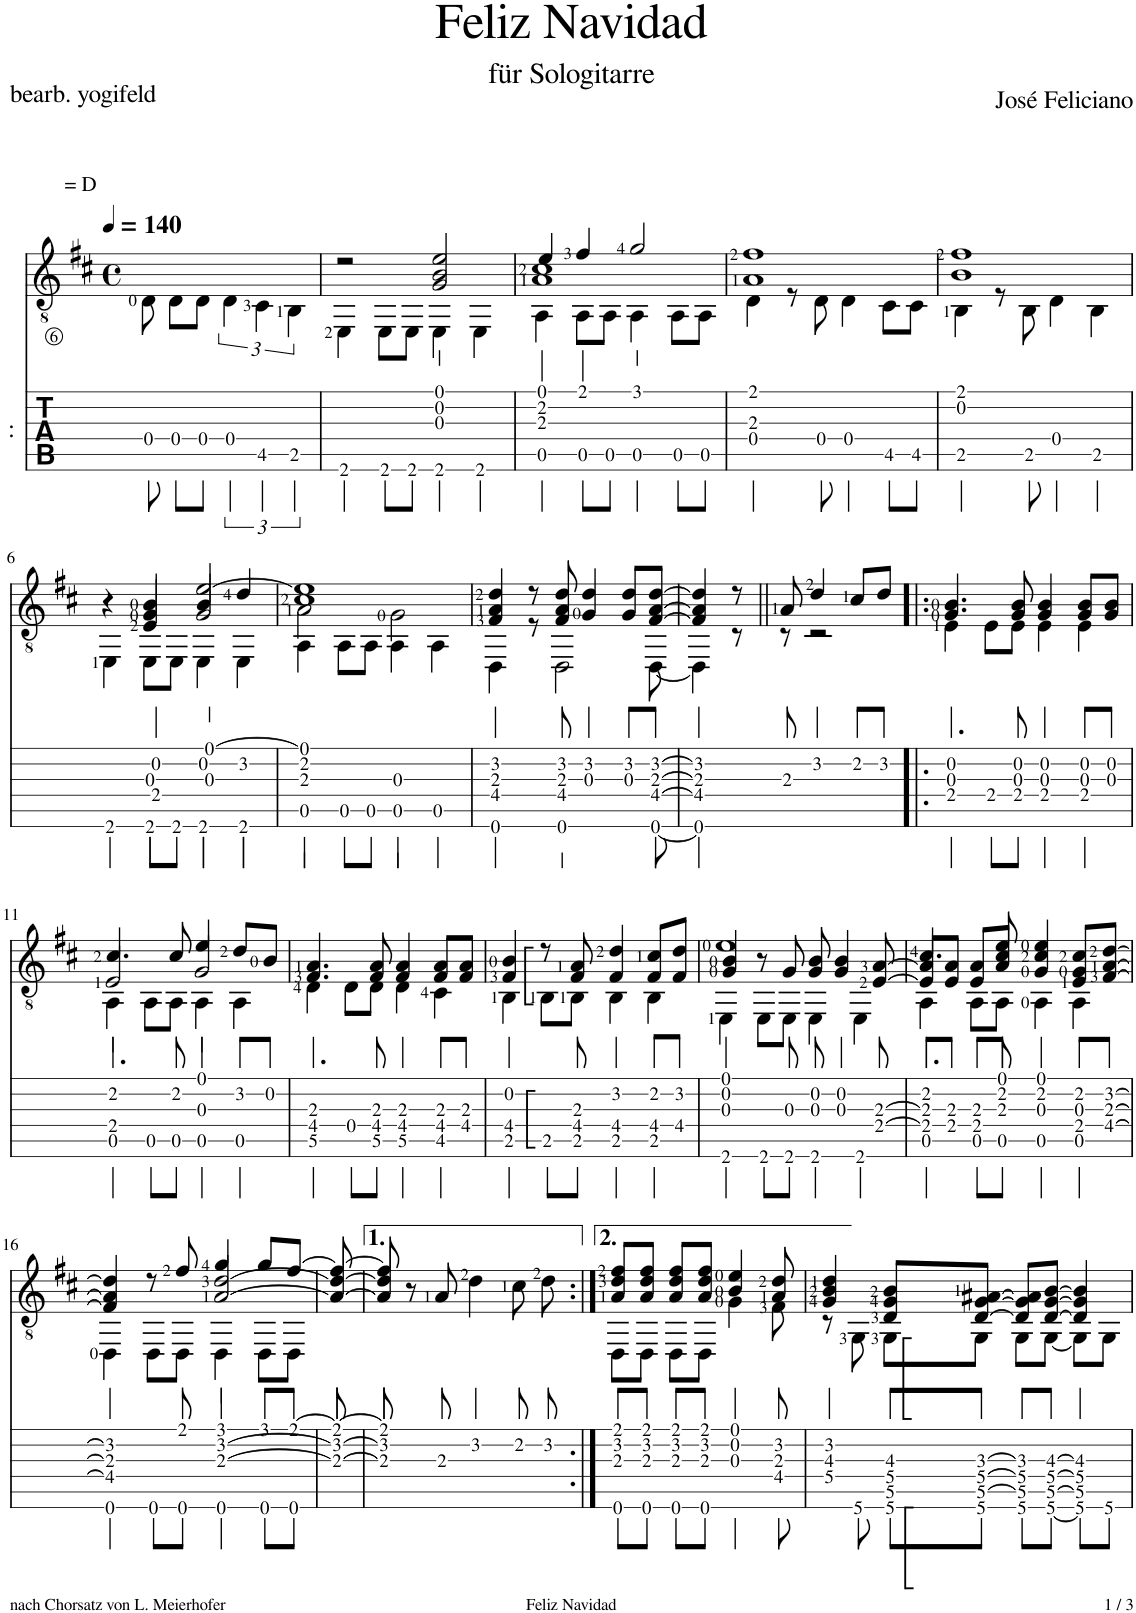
**kern	**kern
*part2	*part1
*staff2	*staff1
*I":	*I"Klassische Gitarre
*stria6	*
*	*clefGv2
*k[f#c#]	*k[f#c#]
*M4/4	*M4/4
*met(c)	*met(c)
*MM140	*MM140
=1	=1
*^	*^
!	!	!LO:TX:a:t== D	!
2ryy	8D\	2ryy	8D\
.	8D\L	.	8D\L
.	8D\J	.	8D\J
.	6D\	.	6D\
4ryy	.	4ryy	.
.	6C#\	.	6C#\
.	6BB\	.	6BB\
8ryy	.	8ryy	.
=2	=2	=2	=2
2r	4EE\	2r	4EE\
.	8EE\L	.	8EE\L
.	8EE\J	.	8EE\J
2G/ 2B/ 2e/	4EE\	2G/ 2B/ 2e/	4EE\
.	4EE\	.	4EE\
=3	=3	=3	=3
*	*^	*	*^
1A 1c#	4e/	4AA\	1A 1c#	4e/	4AA\
.	4f#/	8AA\L	.	4f#/	8AA\L
.	.	8AA\J	.	.	8AA\J
.	2g/	4AA\	.	2g/	4AA\
.	.	8AA\L	.	.	8AA\L
.	.	8AA\J	.	.	8AA\J
*	*v	*v	*	*	*
*	*	*	*v	*v
=4	=4	=4	=4
1A 1f#	4D\	1A 1f#	4D\
.	8r	.	8r
.	8D\	.	8D\
.	4D\	.	4D\
.	8C#\L	.	8C#\L
.	8C#\J	.	8C#\J
=5	=5	=5	=5
1B 1f#	4BB\	1B 1f#	4BB\
.	8r	.	8r
.	8BB\	.	8BB\
.	4D\	.	4D\
.	4BB\	.	4BB\
!!LO:LB:g=z
=6	=6	=6	=6
*	*^	*	*^
4r	4ryy	4EE\	4r	4ryy	4EE\
4E/ 4B/	4G\	8EE\L	4E/ 4B/	4G/	8EE\L
.	.	8EE\J	.	.	8EE\J
2G/ [2e/	4B\	4EE\	2G/ [2e/	4B/	4EE\
.	4d\	4EE\	.	4d/	4EE\
=7	=7	=7	=7	=7	=7
1c# 1e]	2A\	4AA\	1c# 1e]	2A\	4AA\
.	.	8AA\L	.	.	8AA\L
.	.	8AA\J	.	.	8AA\J
.	2G\	4AA\	.	2G\	4AA\
.	.	4AA\	.	.	4AA\
*	*v	*v	*	*	*
*	*	*	*v	*v
=8	=8	=8	=8
4F#/ 4A/ 4d/	4DD\	4F#/ 4A/ 4d/	4DD\
8r	8r	8r	8r
8F#/ 8A/ 8d/	2DD\	8F#/ 8A/ 8d/	2DD\
4G/ 4d/	.	4G/ 4d/	.
8G/ 8d/L	.	8G/ 8d/L	.
[8F#/ [8A/ [8d/J	[8DD\	[8F#/ [8A/ [8d/J	[8DD\
=9	=9	=9||	=9||
4F#/] 4A/] 4d/]	4DD\]	4F#/] 4A/] 4d/]	4DD\]
8r	8r	8r	8r
8A/	8r	8A/	8r
4d/	2r	4d/	2r
8c#/L	.	8c#/L	.
8d/J	.	8d/J	.
=10!|:	=10!|:	=10!|:	=10!|:
4.G/ 4.B/	4E\	4.G/ 4.B/	4E\
.	8E\L	.	8E\L
8G/ 8B/	8E\J	8G/ 8B/	8E\J
4G/ 4B/	4E\	4G/ 4B/	4E\
8G/ 8B/L	4E\	8G/ 8B/L	4E\
8G/ 8B/J	.	8G/ 8B/J	.
!!LO:LB:g=z
=11	=11	=11	=11
*	*^	*	*^
4.c#/	2E/	4AA\	4.c#/	2E/	4AA\
.	.	8AA\L	.	.	8AA\L
8c#/	.	8AA\J	8c#/	.	8AA\J
4e/	2G/	4AA\	4e/	2G/	4AA\
8d/L	.	4AA\	8d/L	.	4AA\
8B/J	.	.	8B/J	.	.
*	*v	*v	*	*	*
*	*	*	*v	*v
=12	=12	=12	=12
4.F#/ 4.A/	4D\	4.F#/ 4.A/	4D\
.	8D\L	.	8D\L
8F#/ 8A/	8D\J	8F#/ 8A/	8D\J
4F#/ 4A/	4D\	4F#/ 4A/	4D\
8F#/ 8A/L	4C#\	8F#/ 8A/L	4C#\
8F#/ 8A/J	.	8F#/ 8A/J	.
=13	=13	=13	=13
4F#/ 4B/	4BB\	4F#/ 4B/	4BB\
8r	8BB\L	8r	8BB\L
8F#/ 8A/	8BB\J	8F#/ 8A/	8BB\J
4F#/ 4d/	4BB\	4F#/ 4d/	4BB\
8F#/ 8c#/L	4BB\	8F#/ 8c#/L	4BB\
8F#/ 8d/J	.	8F#/ 8d/J	.
=14	=14	=14	=14
*	*^	*	*^
1e	4G/ 4B/	4EE\	1e	4G/ 4B/	4EE\
.	8r	8EE\L	.	8r	8EE\L
.	8G/	8EE\J	.	8G/	8EE\J
.	8G/ 8B/	4EE\	.	8G/ 8B/	4EE\
.	4G/ 4B/	.	.	4G/ 4B/	.
.	.	4EE\	.	.	4EE\
.	[8E/ [8A/	.	.	[8E/ [8A/	.
=15	=15	=15	=15	=15	=15
4.c#/	8E/] 8A/]L	4AA\	4.c#/	8E/] 8A/]L	4AA\
.	8E/ 8A/J	.	.	8E/ 8A/J	.
.	8E/ 8A/L	8AA\L	.	8E/ 8A/L	8AA\L
8e/	8A/ 8c#/J	8AA\J	8e/	8A/ 8c#/J	8AA\J
4G/ 4c#/ 4e/	2ryy	4AA\	4G/ 4c#/ 4e/	2ryy	4AA\
8E/ 8G/ 8c#/L	.	4AA\	8E/ 8G/ 8c#/L	.	4AA\
[8F#/ [8A/ [8d/J	.	.	[8F#/ [8A/ [8d/J	.	.
!!LO:LB:g=z	!!	!!
=16	=16	=16	=16	=16	=16
4F#/] 4A/] 4d/]	2ryy	4DD\	4F#/] 4A/] 4d/]	2ryy	4DD\
8r	.	8DD\L	8r	.	8DD\L
8f#/	.	8DD\J	8f#/	.	8DD\J
4g/	[2A/ [2d/	4DD\	4g/	[2A/ [2d/	4DD\
8g/L	.	8DD\L	8g/L	.	8DD\L
[8f#/J	.	8DD\J	[8f#/J	.	8DD\J
*	*v	*v	*	*	*
*	*	*	*v	*v
=17	=17	=17	=17
8f#/_	8A/_ 8d/_	8f#/_	8A/_ 8d/_
=18	=18	=18	=18
8f#/]	8A/] 8d/]	8f#/]	8A/] 8d/]
8r	4ryy	8r	4ryy
8A/	.	8A/	.
4d/	2ryy	4d\	2ryy
8c#/	.	8c#\	.
8d/	.	8d\	.
=19:|!	=19:|!	=19:|!	=19:|!
8A/ 8d/ 8f#/L	8DD\L	8A/ 8d/ 8f#/L	8DD\L
8A/ 8d/ 8f#/J	8DD\J	8A/ 8d/ 8f#/J	8DD\J
8A/ 8d/ 8f#/L	8DD\L	8A/ 8d/ 8f#/L	8DD\L
8A/ 8d/ 8f#/J	8DD\J	8A/ 8d/ 8f#/J	8DD\J
4B/ 4e/	4G\	4B/ 4e/	4G\
8A/ 8d/	8F#\	8A/ 8d/	8F#\
=20	=20	=20	=20
4G/ 4B/ 4d/	8r	4G/ 4B/ 4d/	8r
.	8GG\	.	8GG\
8D/ 8G/ 8B/L	8GG\L	8D/ 8G/ 8B/L	8GG\L
[8D/ [8G/ [8A#X/J	8GG\J	[8D/ [8G/ [8A#X/J	8GG\J
8D/] 8G/] 8A#/]L	8GG\L	8D/] 8G/] 8A#/]L	8GG\L
[8D/ [8G/ [8B/J	[8GG\J	[8D/ [8G/ [8B/J	[8GG\J
4D/] 4G/] 4B/]	8GG\L]	4D/] 4G/] 4B/]	8GG\L]
.	8GG\J	.	8GG\J
*v	*v	*	*
*	*v	*v
=	=
*-	*-
